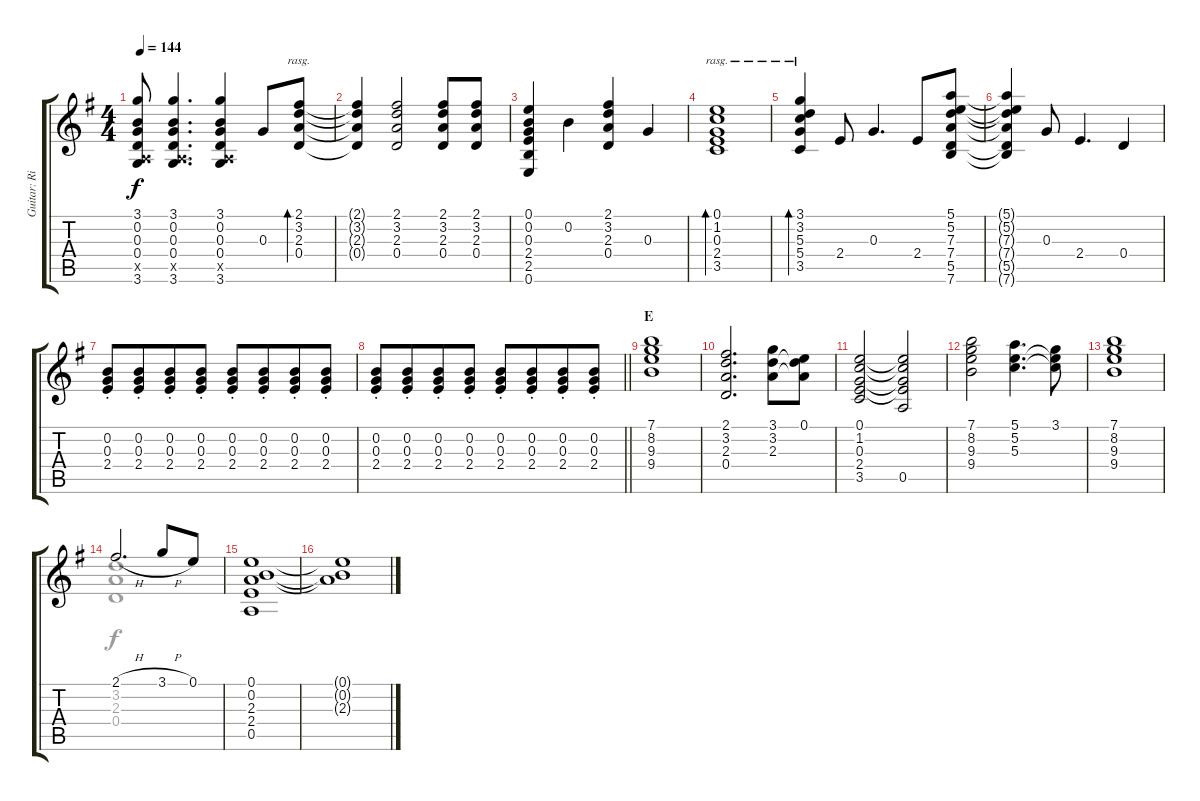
\track ("Guitar: Rik" "Guitar: Ri") {instrument acousticguitarsteel}
\staff {score tabs}
\tuning (E4 B3 G3 D3 A2 E2) {hide}
\voice
\ts (4 4)
\tempo 144
\clef g2
\ks g
(3.1 0.2 0.3 0.4 0.5{x} 3.6).8{dy f} (3.1 0.2 0.3 0.4 0.5{x} 3.6).4{d} (3.1 0.2 0.3 0.4 0.5{x} 3.6).4 0.3.8 (2.1 3.2 2.3 0.4).8{bd 480 rasg ii} |
(2.1{t} 3.2{t} 2.3{t} 0.4{t}).4 (2.1 3.2 2.3 0.4).2 (2.1 3.2 2.3 0.4).8 (2.1 3.2 2.3 0.4).8 |
(0.1 0.2 0.3 2.4 2.5 0.6).4 0.2.4 (2.1 3.2 2.3 0.4).4 0.3.4 |
(0.1 1.2 0.3 2.4 3.5).1{bd 480 rasg ii} |
(3.1 3.2 5.3 5.4 3.5).4{bd 480 rasg ii} 2.4.8 0.3.4{d} 2.4.8 (5.1 5.2 7.3 7.4 5.5 7.6).8 |
(5.1{t} 5.2{t} 7.3{t} 7.4{t} 5.5{t} 7.6{t}).4 0.3.8 2.4.4{d} 0.4.4 |
(0.2{st} 0.3{st} 2.4{st}).8 (0.2{st} 0.3{st} 2.4{st}).8{beam merge} (0.2{st} 0.3{st} 2.4{st}).8 (0.2{st} 0.3{st} 2.4{st}).8{beam split} (0.2{st} 0.3{st} 2.4{st}).8{beam merge} (0.2{st} 0.3{st} 2.4{st}).8{beam merge} (0.2{st} 0.3{st} 2.4{st}).8 (0.2{st} 0.3{st} 2.4{st}).8 |
\barLineRight lightlight
(0.2{st} 0.3{st} 2.4{st}).8 (0.2{st} 0.3{st} 2.4{st}).8{beam merge} (0.2{st} 0.3{st} 2.4{st}).8 (0.2{st} 0.3{st} 2.4{st}).8{beam split} (0.2{st} 0.3{st} 2.4{st}).8{beam merge} (0.2{st} 0.3{st} 2.4{st}).8{beam merge} (0.2{st} 0.3{st} 2.4{st}).8 (0.2{st} 0.3{st} 2.4{st}).8 |
\section ("" "E")
(7.1 8.2 9.3 9.4).1 |
(2.1 3.2 2.3 0.4).2{d} (3.1 3.2 2.3).8 (0.1 3.2{t} 2.3{t}).8 |
(0.1 1.2 0.3 2.4 3.5).2 (0.1{t} 1.2{t} 0.3{t} 2.4{t} 0.5).2 |
(7.1 8.2 9.3 9.4).2 (5.1 5.2 5.3).4{d} (3.1 5.2{t} 5.3{t}).8 |
(7.1 8.2 9.3 9.4).1 |
2.1{h}.2{d} 3.1{h}.8 0.1.8 |
(0.1 0.2 2.3 2.4 0.5).1 |
(0.1{t} 0.2{t} 2.3{t}).1
\voice
\clef g2
\ottava regular
\simile none
\ks g
|
|
|
|
|
|
|
\barLineRight lightlight
|
|
|
|
|
|
(3.2 2.3 0.4).1 |
|
